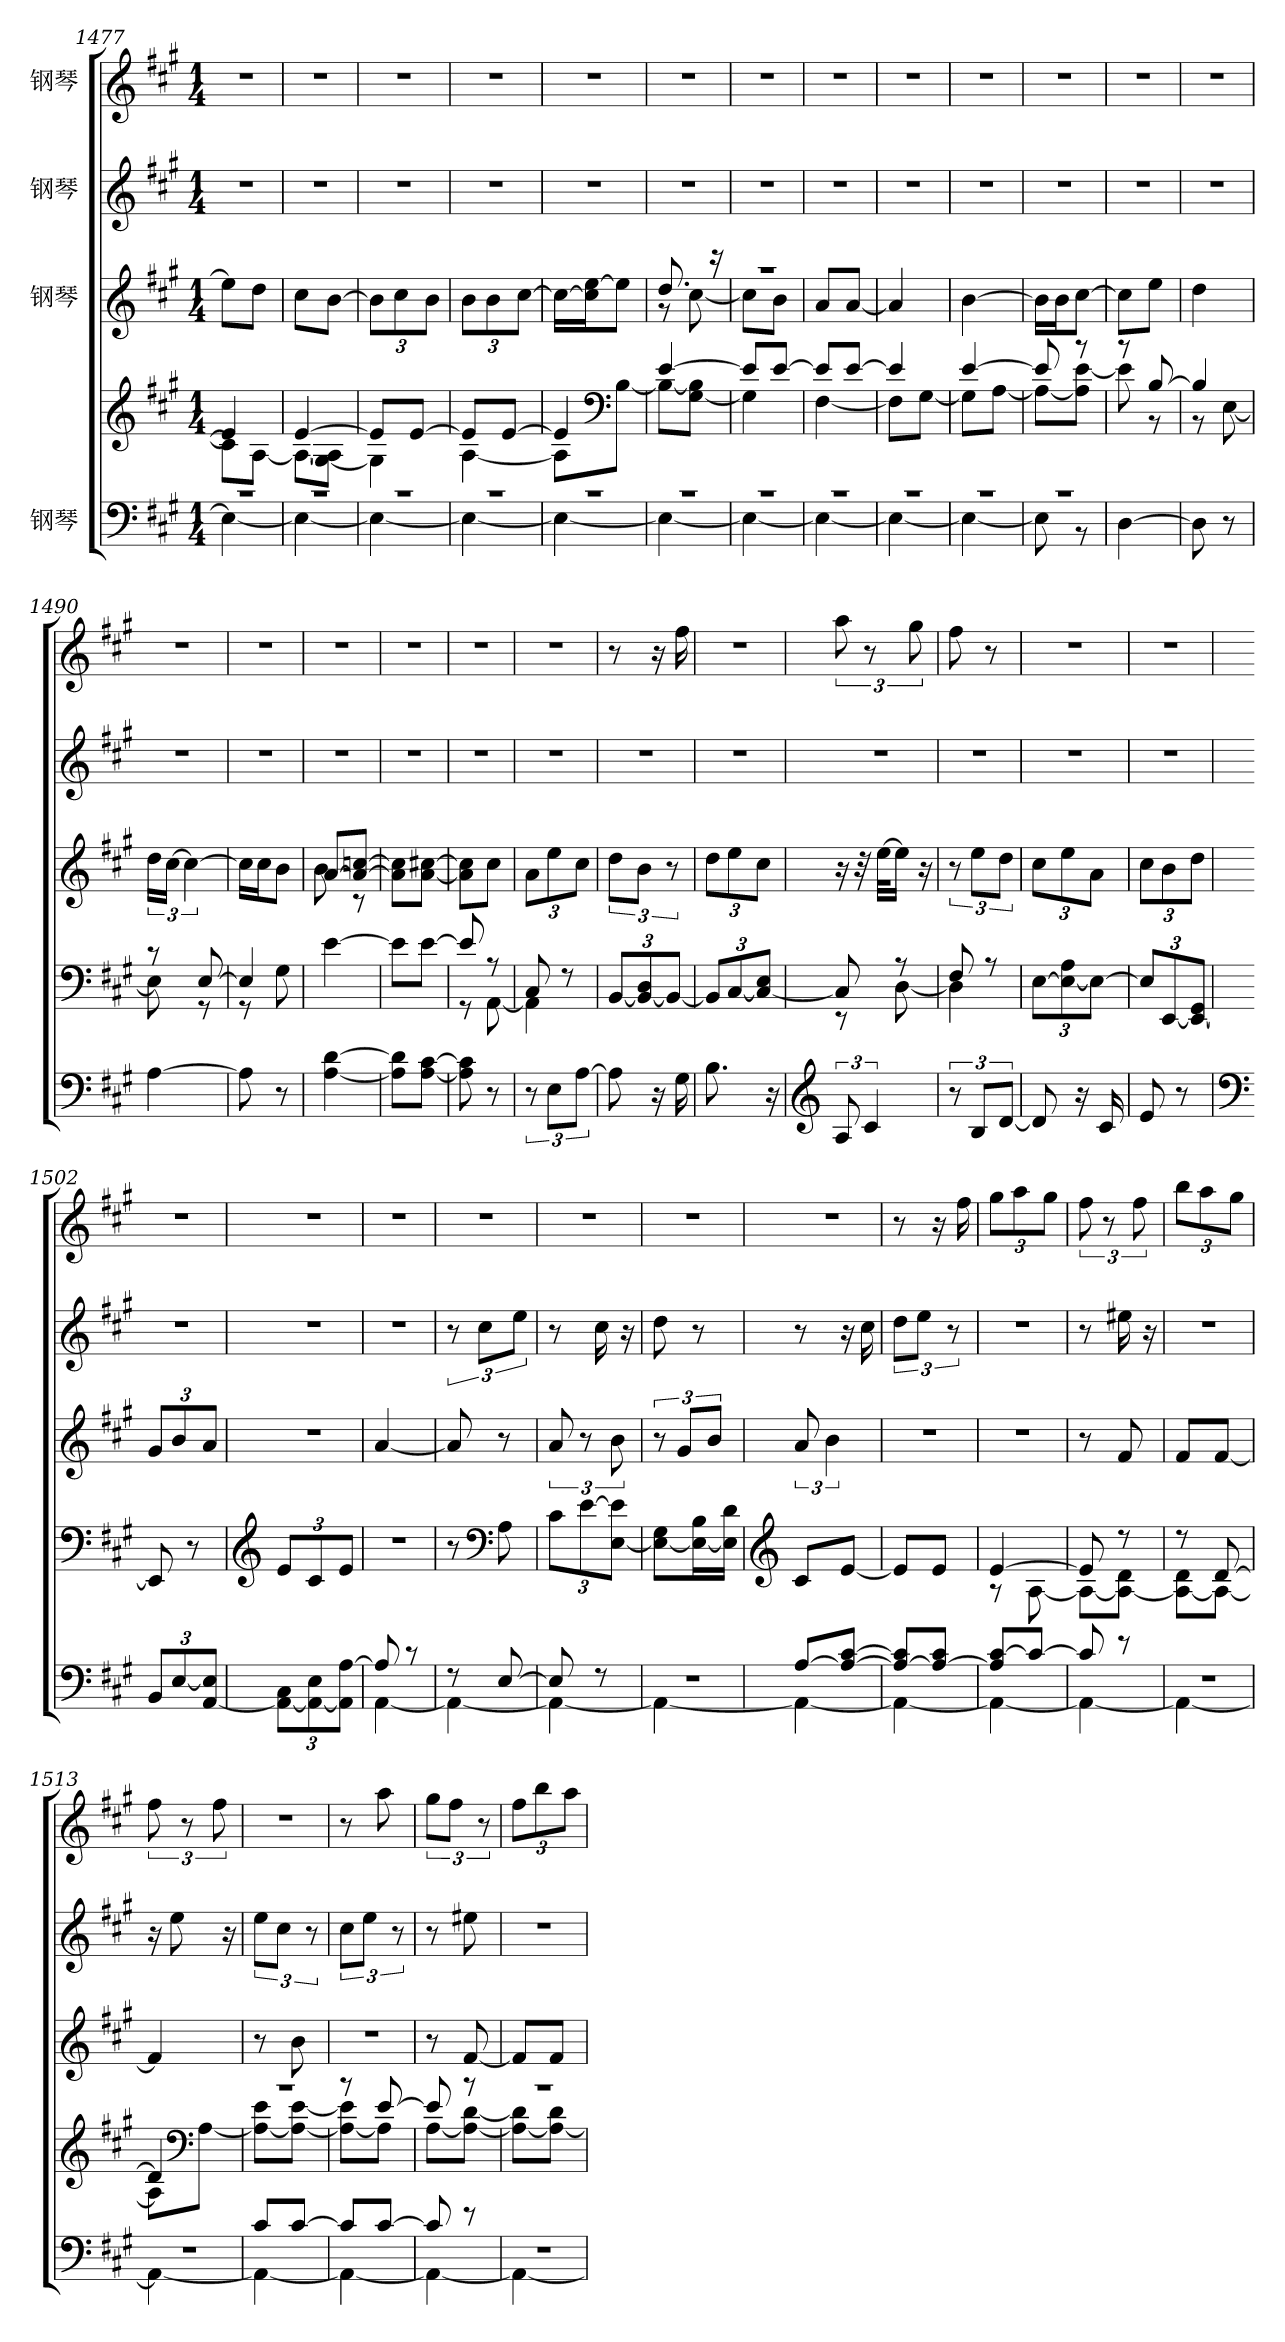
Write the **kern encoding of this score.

**kern	**kern	**kern	**kern	**kern
*part4	*part4	*part3	*part2	*part1
*staff5	*staff4	*staff3	*staff2	*staff1
*I"钢琴	*	*I"钢琴	*I"钢琴	*I"钢琴
*clefF4	*clefG2	*clefG2	*clefG2	*clefG2
*k[f#c#g#]	*k[f#c#g#]	*k[f#c#g#]	*k[f#c#g#]	*k[f#c#g#]
*M1/4	*M1/4	*M1/4	*M1/4	*M1/4
=1477	=1477	=1477	=1477	=1477
*^	*^	*	*	*
4r	4E\_	4e/]	8c#\L]	8ee\L]	4r	4r
.	.	.	[8A\J	8dd\J	.	.
=1478	=1478	=1478	=1478	=1478	=1478	=1478
4r	4E\_	[4e/	8A\L_	8cc#\L	4r	4r
.	.	.	[8G#\ 8A\]J	[8b\J	.	.
=1479	=1479	=1479	=1479	=1479	=1479	=1479
*	*	*	*	*Xbrackettup	*	*
4r	4E\_	8e/L]	4G#\]	12b\L]	4r	4r
.	.	.	.	12cc#\	.	.
.	.	[8e/J	.	.	.	.
.	.	.	.	12b\J	.	.
=1480	=1480	=1480	=1480	=1480	=1480	=1480
4r	4E\_	8e/L]	[4A\	12b\L	4r	4r
.	.	.	.	12b\	.	.
.	.	[8e/J	.	.	.	.
.	.	.	.	[12cc#\J	.	.
!!LO:PB:g=z
=1481	=1481	=1481	=1481	=1481	=1481	=1481
4r	4E\_	4e/]	8A\L]	16cc#\LL_	4r	4r
.	.	.	.	16cc#\] [16ee\J	.	.
*	*	*clefF4	*	*	*	*
.	.	.	[8B\J	8ee\J]	.	.
=1482	=1482	=1482	=1482	=1482	=1482	=1482
*	*	*	*	*^	*	*
4r	4E\_	[4e/	8B\L_	8.dd/	8r	4r	4r
.	.	.	[8G#\ 8B\]J	.	[8cc#\	.	.
.	.	.	.	16r	.	.	.
=1483	=1483	=1483	=1483	=1483	=1483	=1483	=1483
4r	4E\_	8e/L]	4G#\]	4r	8cc#\L]	4r	4r
.	.	[8e/J	.	.	8b\J	.	.
*	*	*	*	*v	*v	*	*
=1484	=1484	=1484	=1484	=1484	=1484	=1484
4r	4E\_	8e/L]	[4F#\	8a/L	4r	4r
.	.	[8e/J	.	[8a/J	.	.
=1485	=1485	=1485	=1485	=1485	=1485	=1485
4r	4E\_	4e/]	8F#\L]	4a/]	4r	4r
.	.	.	[8G#\J	.	.	.
=1486	=1486	=1486	=1486	=1486	=1486	=1486
4r	4E\_	[4e/	8G#\L]	[4b\	4r	4r
.	.	.	[8A\J	.	.	.
=1487	=1487	=1487	=1487	=1487	=1487	=1487
4r	8E\]	8e/]	8A\L_	16b\LL]	4r	4r
.	.	.	.	16b\J	.	.
.	8r	8r	8A\] [8e\J	[8cc#\J	.	.
*v	*v	*	*	*	*	*
=1488	=1488	=1488	=1488	=1488	=1488
[4D\	8r	8e\]	8cc#\L]	4r	4r
.	[8B/	8r	8ee\J	.	.
=1489	=1489	=1489	=1489	=1489	=1489
8D\]	4B/]	8r	4dd\	4r	4r
8r	.	[8E\	.	.	.
=1490	=1490	=1490	=1490	=1490	=1490
*	*	*	*brackettup	*	*
[4A\	8r	8E\]	24dd\LL	4r	4r
.	.	.	[24cc#\JJ	.	.
.	.	.	6cc#\_	.	.
.	[8E/	8r	.	.	.
!!LO:LB:g=z
=1491	=1491	=1491	=1491	=1491	=1491
8A\]	4E/]	8r	16cc#\LL]	4r	4r
.	.	.	16cc#\J	.	.
8r	.	8G#\	8b\J	.	.
*	*v	*v	*	*	*
=1492	=1492	=1492	=1492	=1492
*	*	*^	*	*
[4A\ [4d\	[4e\	[8a/L	8b\	4r	4r
.	.	8a/_ [8ccn/J	8r	.	.
*	*	*v	*v	*	*
=1493	=1493	=1493	=1493	=1493
8A\] 8d\]L	8e\L]	8a\] 8cc\]L	4r	4r
[8A\ [8c#\J	[8e\J	[8a\ [8cc#X\J	.	.
=1494	=1494	=1494	=1494	=1494
*	*^	*	*	*
8A\] 8c#\]	8e/]	8r	8a\] 8cc#\]L	4r	4r
8r	8r	[8AA\	8cc#\J	.	.
=1495	=1495	=1495	=1495	=1495	=1495
*	*	*	*Xbrackettup	*	*
12r	8C#/	4AA\]	12a\L	4r	4r
12E\L	.	.	12ee\	.	.
.	8r	.	.	.	.
[12A\J	.	.	12cc#\J	.	.
*	*v	*v	*	*	*
=1496	=1496	=1496	=1496	=1496
*	*Xbrackettup	*brackettup	*	*
8A\]	[12BB/L	12dd\L	4r	8r
.	12BB/_ 12D/	12b\J	.	.
16r	.	.	.	16r
.	12BB/J_	12r	.	.
16G#\	.	.	.	16ff#\
=1497	=1497	=1497	=1497	=1497
*	*	*Xbrackettup	*	*
8.B\	12BB/L]	12dd\L	4r	4r
.	[12C#/	12ee\	.	.
.	12C#/_ 12E/J	12cc#\J	.	.
16r	.	.	.	.
=1498	=1498	=1498	=1498	=1498
*clefG2	*	*	*	*
*	*^	*	*	*
12A/	8C#/]	8r	16r	4r	12aa\
.	.	.	32r	.	.
6c#/	.	.	.	.	12r
.	.	.	[32ee\KLL	.	.
.	8r	[8D\	16ee\JJ]	.	.
.	.	.	.	.	12gg#\
.	.	.	16r	.	.
!!LO:PB:g=z
=1499	=1499	=1499	=1499	=1499	=1499
*	*	*	*brackettup	*	*
12r	8F#/	4D\]	12r	4r	8ff#\
12B/L	.	.	12ee\L	.	.
.	8r	.	.	.	8r
[12d/J	.	.	12dd\J	.	.
*	*v	*v	*	*	*
=1500	=1500	=1500	=1500	=1500
*	*	*Xbrackettup	*	*
8d/]	[12E\L	12cc#\L	4r	4r
.	12E\_ 12A\	12ee\	.	.
16r	.	.	.	.
.	12E\J_	12a\J	.	.
16c#/	.	.	.	.
=1501	=1501	=1501	=1501	=1501
8e/	12E/L]	12cc#\L	4r	4r
.	[12EE/	12b\	.	.
8r	.	.	.	.
.	12EE/_ 12GG#/J	12dd\J	.	.
=1502	=1502	=1502	=1502	=1502
*clefF4	*	*	*	*
*Xbrackettup	*	*	*	*
12BB/L	8EE/]	12g#/L	4r	4r
[12E/	.	12b/	.	.
.	8r	.	.	.
[12AA/ 12E/]J	.	12a/J	.	.
=1503	=1503	=1503	=1503	=1503
*	*clefG2	*	*	*
12AA\_ 12C#\L	12e/L	4r	4r	4r
12AA\_ 12E\	12c#/	.	.	.
12AA\] [12A\J	12e/J	.	.	.
=1504	=1504	=1504	=1504	=1504
*^	*	*	*	*
8A/]	[4AA\	4r	[4a/	4r	4r
8r	.	.	.	.	.
=1505	=1505	=1505	=1505	=1505	=1505
8r	4AA\_	8r	8a/]	12r	4r
.	.	.	.	12cc#\L	.
*	*	*clefF4	*	*	*
[8E/	.	8A\	8r	.	.
.	.	.	.	12ee\J	.
=1506	=1506	=1506	=1506	=1506	=1506
*	*	*	*brackettup	*	*
8E/]	4AA\_	12c#\L	12a/	8r	4r
.	.	[12e\	12r	.	.
8r	.	.	.	16cc#\	.
.	.	[12E\ 12e\]J	12b\	.	.
.	.	.	.	16r	.
!!LO:LB:g=z
=1507	=1507	=1507	=1507	=1507	=1507
4r	4AA\_	8E\_ 8G#\L	12r	8dd\	4r
.	.	.	12g#/L	.	.
.	.	16E\_ 16B\L	.	8r	.
.	.	.	12b/J	.	.
.	.	16E\] 16d\JJ	.	.	.
=1508	=1508	=1508	=1508	=1508	=1508
*	*	*clefG2	*	*	*
[8A/L	4AA\_	8c#/L	12a/	8r	4r
.	.	.	6b\	.	.
8A/_ [8c#/J	.	[8e/J	.	16r	.
.	.	.	.	16cc#\	.
=1509	=1509	=1509	=1509	=1509	=1509
8A/_ 8c#/]L	4AA\_	8e/L]	4r	12dd\L	8r
.	.	.	.	12ee\J	.
8A/_ 8c#/J	.	8e/J	.	.	16r
.	.	.	.	12r	.
.	.	.	.	.	16ff#\
=1510	=1510	=1510	=1510	=1510	=1510
*	*	*^	*	*	*
*	*	*	*	*	*	*Xbrackettup
8A/] [8c#/L	4AA\_	[4e/	8r	4r	4r	12gg#\L
.	.	.	.	.	.	12aa\
8c#/J_	.	.	[8A\	.	.	.
.	.	.	.	.	.	12gg#\J
=1511	=1511	=1511	=1511	=1511	=1511	=1511
*	*	*	*	*	*	*brackettup
8c#/]	4AA\_	8e/]	8A\L_	8r	8r	12ff#\
.	.	.	.	.	.	12r
8r	.	8r	8A\_ 8d\J	8f#/	16ee#X\	.
.	.	.	.	.	.	12ff#\
.	.	.	.	.	16r	.
=1512	=1512	=1512	=1512	=1512	=1512	=1512
*	*	*	*	*	*	*Xbrackettup
4r	4AA\_	8r	8A\_ 8d\L	8f#/L	4r	12bb\L
.	.	.	.	.	.	12aa\
.	.	[8d/	8A\J_	[8f#/J	.	.
.	.	.	.	.	.	12gg#\J
=1513	=1513	=1513	=1513	=1513	=1513	=1513
*	*	*	*	*	*	*brackettup
4r	4AA\_	4d/]	8A\L]	4f#/]	16r	12ff#\
.	.	.	.	.	8ee\	.
.	.	.	.	.	.	12r
*	*	*clefF4	*	*	*	*
.	.	.	[8A\J	.	.	.
.	.	.	.	.	.	12ff#\
.	.	.	.	.	16r	.
!!LO:PB:g=z
=1514	=1514	=1514	=1514	=1514	=1514	=1514
8c#/L	4AA\_	4r	8A\_ 8e\L	8r	12ee\L	4r
.	.	.	.	.	12cc#\J	.
[8c#/J	.	.	8A\_ [8e\J	8b\	.	.
.	.	.	.	.	12r	.
=1515	=1515	=1515	=1515	=1515	=1515	=1515
8c#/L]	4AA\_	8r	8A\_ 8e\]L	4r	12cc#\L	8r
.	.	.	.	.	12ee\J	.
[8c#/J	.	[8e/	8A\J]	.	.	8aa\
.	.	.	.	.	12r	.
=1516	=1516	=1516	=1516	=1516	=1516	=1516
8c#/]	4AA\_	8e/]	[8A\L	8r	8r	12gg#\L
.	.	.	.	.	.	12ff#\J
8r	.	8r	8A\_ [8d\J	[8f#/	8ee#X\	.
.	.	.	.	.	.	12r
=1517	=1517	=1517	=1517	=1517	=1517	=1517
*	*	*	*	*	*	*Xbrackettup
4r	4AA\_	4r	8A\_ 8d\]L	8f#/L]	4r	12ff#\L
.	.	.	.	.	.	12bb\
.	.	.	8A\_ 8d\J	8f#/J	.	.
.	.	.	.	.	.	12aa\J
*v	*v	*	*	*	*	*
*	*v	*v	*	*	*
=	=	=	=	=
*-	*-	*-	*-	*-
